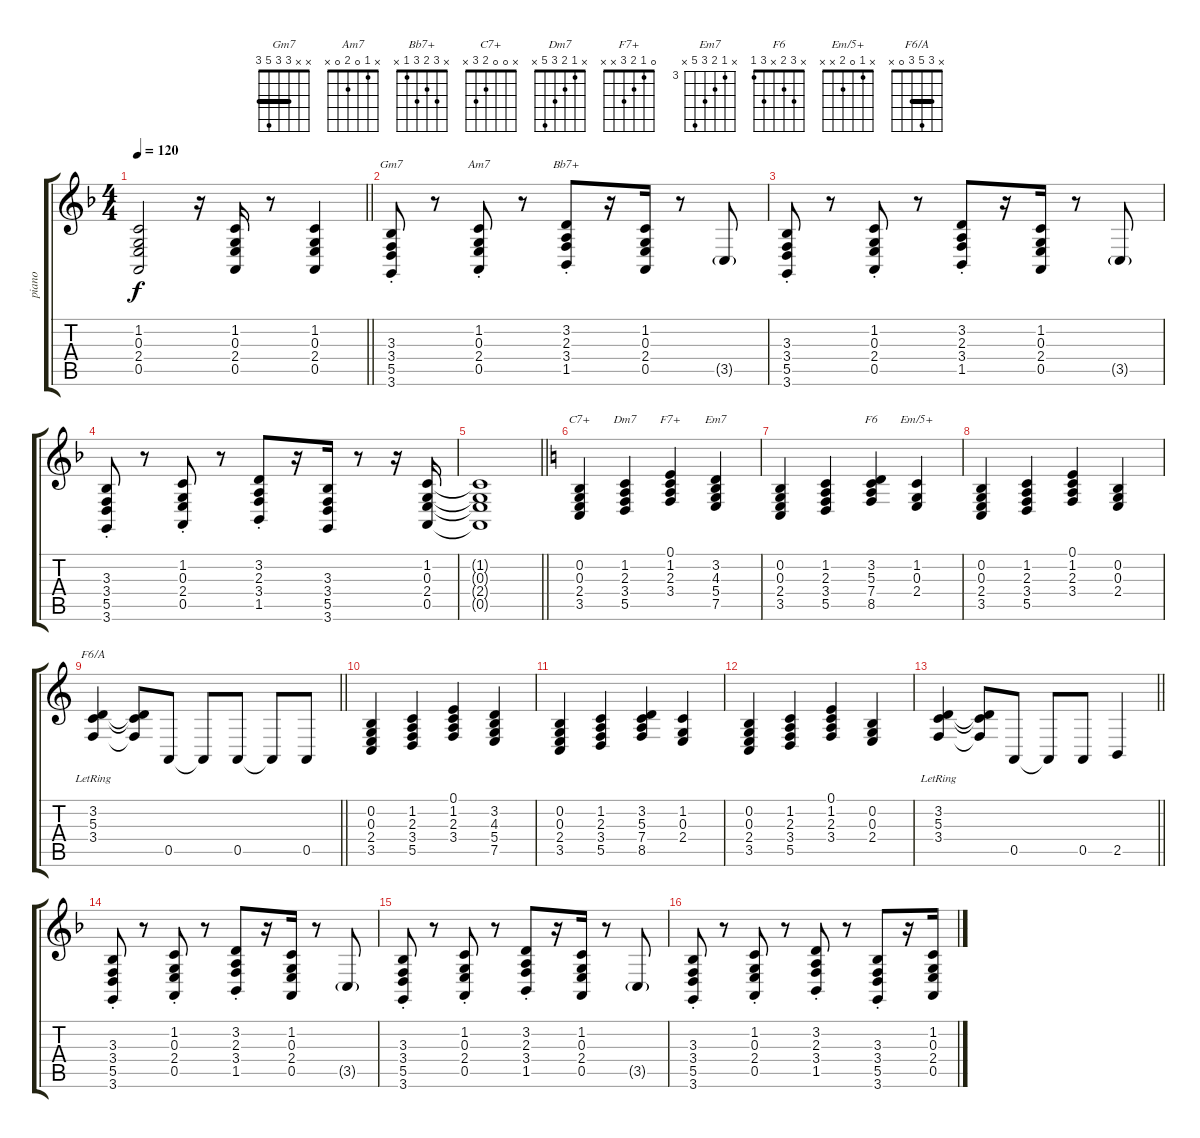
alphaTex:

\track ("piano" "piano") {instrument acousticgrandpiano}
\staff {score tabs}
\tuning (E4 B3 G3 D3 A2 E2) {hide}
\chord ("Gm7" x x 3 3 5 3) {barre 3}
\chord ("Am7" x 1 0 2 0 x)
\chord ("Bb7+" x 3 2 3 1 x)
\chord ("C7+" x 0 0 2 3 x)
\chord ("Dm7" x 1 2 3 5 x)
\chord ("F7+" 0 1 2 3 x x)
\chord ("Em7" x 3 4 5 7 x) {firstfret 3}
\chord ("F6" x 3 2 x 3 1)
\chord ("Em/5+" x 1 0 2 x x)
\chord ("F6/A" x 3 5 3 0 x) {barre 3}
\ts (4 4)
\tempo 120
\clef g2
\barLineRight lightlight
\ks f
(1.2{t} 0.3{t} 2.4{t} 0.5{t}).2{dy f} r.16 (1.2 0.3 2.4 0.5).16 r.8 (1.2 0.3 2.4 0.5).4 |
(3.3{st} 3.4{st} 5.5{st} 3.6{st}).8{ch "Gm7"} r.8 (1.2{st} 0.3{st} 2.4{st} 0.5{st}).8{ch "Am7"} r.8 (3.2{st} 2.3{st} 3.4{st} 1.5{st}).8{ch "Bb7+"} r.16 (1.2 0.3 2.4 0.5).16 r.8 3.5{g}.8 |
(3.3{st} 3.4{st} 5.5{st} 3.6{st}).8 r.8 (1.2{st} 0.3{st} 2.4{st} 0.5{st}).8 r.8 (3.2{st} 2.3{st} 3.4{st} 1.5{st}).8 r.16 (1.2 0.3 2.4 0.5).16 r.8 3.5{g}.8 |
(3.3{st} 3.4{st} 5.5{st} 3.6{st}).8 r.8 (1.2{st} 0.3{st} 2.4{st} 0.5{st}).8 r.8 (3.2{st} 2.3{st} 3.4{st} 1.5{st}).8 r.16 (3.3 3.4 5.5 3.6).16 r.8 r.16 (1.2 0.3 2.4 0.5).16 |
\barLineRight lightlight
(1.2{t} 0.3{t} 2.4{t} 0.5{t}).1 |
\ks c
(0.2 0.3 2.4 3.5).4{ch "C7+"} (1.2 2.3 3.4 5.5).4{ch "Dm7"} (0.1 1.2 2.3 3.4).4{ch "F7+"} (3.2 4.3 5.4 7.5).4{ch "Em7"} |
(0.2 0.3 2.4 3.5).4 (1.2 2.3 3.4 5.5).4 (3.2 5.3 7.4 8.5).4{ch "F6"} (1.2 0.3 2.4).4{ch "Em/5+"} |
(0.2 0.3 2.4 3.5).4 (1.2 2.3 3.4 5.5).4 (0.1 1.2 2.3 3.4).4 (0.2 0.3 2.4).4 |
\barLineRight lightlight
(3.2{lr} 5.3{lr} 3.4{lr}).4{ch "F6/A"} (3.2{t} 5.3{t} 3.4{t}).8 0.5.8 0.5{t}.8 0.5.8 0.5{t}.8 0.5.8 |
(0.2 0.3 2.4 3.5).4 (1.2 2.3 3.4 5.5).4 (0.1 1.2 2.3 3.4).4 (3.2 4.3 5.4 7.5).4 |
(0.2 0.3 2.4 3.5).4 (1.2 2.3 3.4 5.5).4 (3.2 5.3 7.4 8.5).4 (1.2 0.3 2.4).4 |
(0.2 0.3 2.4 3.5).4 (1.2 2.3 3.4 5.5).4 (0.1 1.2 2.3 3.4).4 (0.2 0.3 2.4).4 |
\barLineRight lightlight
(3.2{lr} 5.3{lr} 3.4{lr}).4 (3.2{t} 5.3{t} 3.4{t}).8 0.5.8 0.5{t}.8 0.5.8 2.5.4 |
\ks f
(3.3{st} 3.4{st} 5.5{st} 3.6{st}).8 r.8 (1.2{st} 0.3{st} 2.4{st} 0.5{st}).8 r.8 (3.2{st} 2.3{st} 3.4{st} 1.5{st}).8 r.16 (1.2 0.3 2.4 0.5).16 r.8 3.5{g}.8 |
(3.3{st} 3.4{st} 5.5{st} 3.6{st}).8 r.8 (1.2{st} 0.3{st} 2.4{st} 0.5{st}).8 r.8 (3.2{st} 2.3{st} 3.4{st} 1.5{st}).8 r.16 (1.2 0.3 2.4 0.5).16 r.8 3.5{g}.8 |
(3.3{st} 3.4{st} 5.5{st} 3.6{st}).8 r.8 (1.2{st} 0.3{st} 2.4{st} 0.5{st}).8 r.8 (3.2{st} 2.3{st} 3.4{st} 1.5{st}).8 r.8 (3.3{st} 3.4{st} 5.5{st} 3.6{st}).8 r.16 (1.2 0.3 2.4 0.5).16
